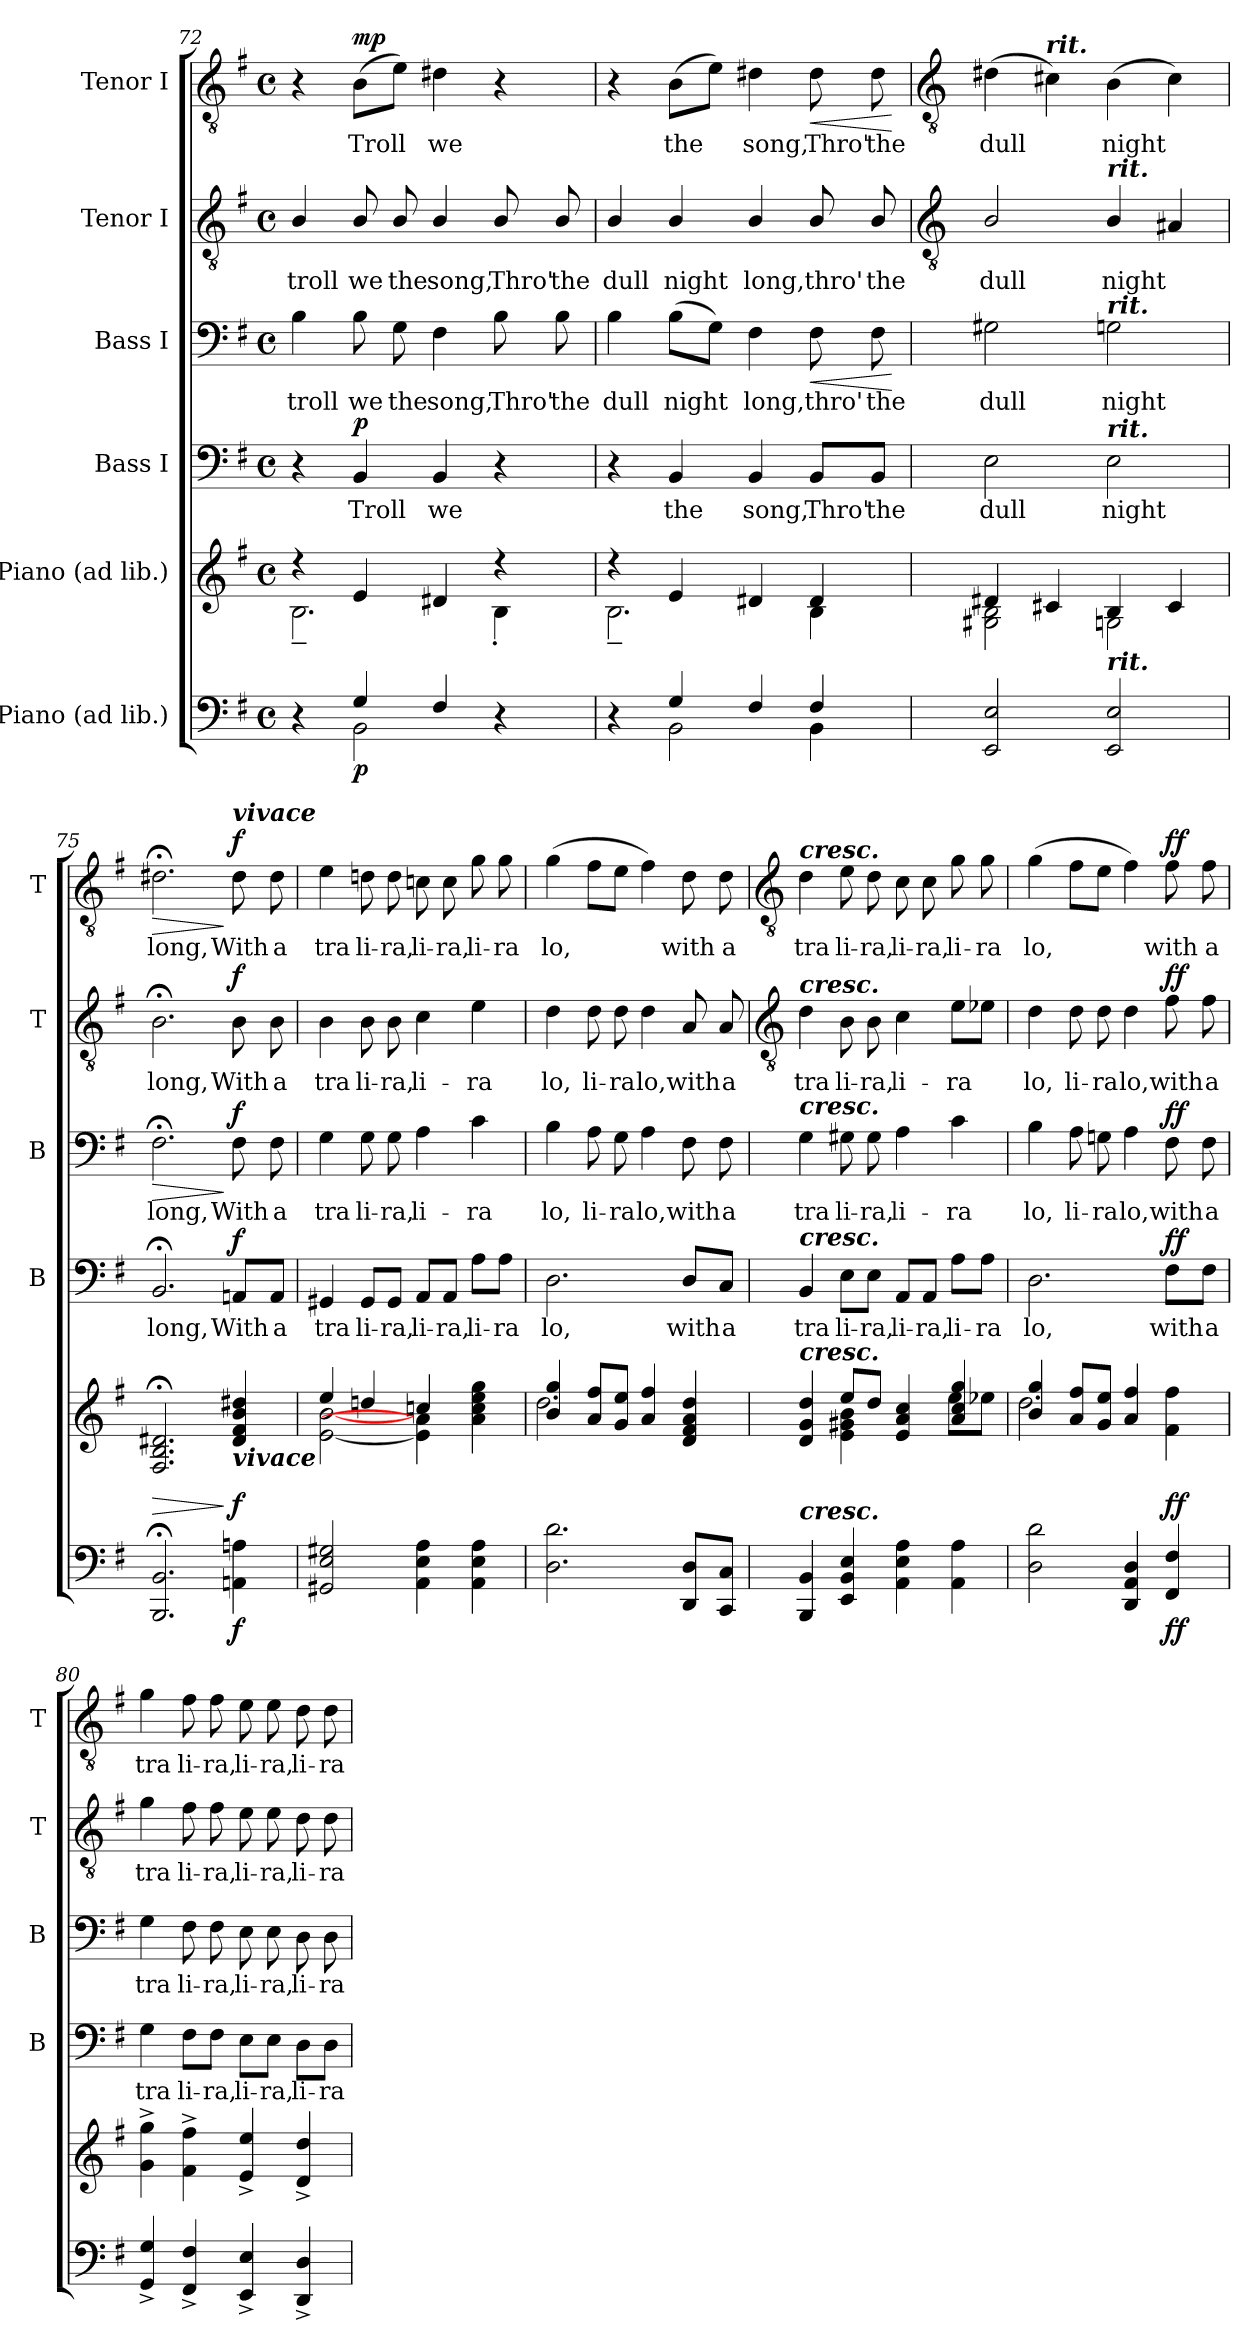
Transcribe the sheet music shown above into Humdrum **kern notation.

**kern	**dynam	**kern	**dynam	**kern	**text	**dynam	**kern	**text	**dynam	**kern	**text	**dynam	**kern	**text	**dynam
*part6	*part6	*part5	*part5	*part4	*part4	*part4	*part3	*part3	*part3	*part2	*part2	*part2	*part1	*part1	*part1
*staff6	*staff6	*staff5	*staff5	*staff4	*staff4	*staff4	*staff3	*staff3	*staff3	*staff2	*staff2	*staff2	*staff1	*staff1	*staff1
*I"Piano (ad lib.)	*	*I"Piano (ad lib.)	*	*I"Bass I	*	*	*I"Bass I	*	*	*I"Tenor I	*	*	*I"Tenor I	*	*
*	*	*	*	*I'B	*	*	*I'B	*	*	*I'T	*	*	*I'T	*	*
*clefF4	*	*clefG2	*	*clefF4	*	*	*clefF4	*	*	*clefGv2	*	*	*clefGv2	*	*
*k[f#]	*	*k[f#]	*	*k[f#]	*	*	*k[f#]	*	*	*k[f#]	*	*	*k[f#]	*	*
*G:	*	*G:	*	*G:	*	*	*G:	*	*	*G:	*	*	*G:	*	*
*M4/4	*	*M4/4	*	*M4/4	*	*	*M4/4	*	*	*M4/4	*	*	*M4/4	*	*
*met(c)	*	*met(c)	*	*met(c)	*	*	*met(c)	*	*	*met(c)	*	*	*met(c)	*	*
=72	=72	=72	=72	=72	=72	=72	=72	=72	=72	=72	=72	=72	=72	=72	=72
*^	*	*^	*	*	*	*	*	*	*	*	*	*	*	*	*
!	!	!	!	!	!	!	!	!	!	!LO:LY:b	!	!	!LO:LY:b	!	!	!	!
4ryy	4r	.	4r	2.B~\	.	4r	.	.	4B	troll	.	4B/	troll	.	4r	.	.
!	!	!LO:DY:b	!	!	!	!	!LO:LY:b	!LO:DY:b	!	!LO:LY:b	!	!	!LO:LY:b	!	!	!LO:LY:b	!LO:DY:b
4G/	2BB\	p	4e	.	.	4BB	Troll	p	8B	we	.	8B/	we	.	(>8BL	Troll	mp
!	!	!	!	!	!	!	!	!	!	!LO:LY:b	!	!	!LO:LY:b	!	!	!	!
.	.	.	.	.	.	.	.	.	8G	the	.	8B/	the	.	8eJ)	.	.
!	!	!	!	!	!	!	!LO:LY:b	!	!	!LO:LY:b	!	!	!LO:LY:b	!	!	!LO:LY:b	!
4F#/	.	.	4d#X	.	.	4BB	we	.	4F#	song,	.	4B/	song,	.	4d#X	we	.
!	!	!	!	!	!	!	!	!	!	!LO:LY:b	!	!	!LO:LY:b	!	!	!	!
4ryy	4r	.	4r	4B'\	.	4r	.	.	8B	Thro'	.	8B/	Thro'	.	4r	.	.
!	!	!	!	!	!	!	!	!	!	!LO:LY:b	!	!	!LO:LY:b	!	!	!	!
.	.	.	.	.	.	.	.	.	8B	the	.	8B/	the	.	.	.	.
=73	=73	=73	=73	=73	=73	=73	=73	=73	=73	=73	=73	=73	=73	=73	=73	=73	=73
!	!	!	!	!	!	!	!	!	!	!LO:LY:b	!	!	!LO:LY:b	!	!	!	!
4ryy	4r	.	4r	2.B~\	.	4r	.	.	4B	dull	.	4B/	dull	.	4r	.	.
!	!	!	!	!	!	!	!LO:LY:b	!	!	!LO:LY:b	!	!	!LO:LY:b	!	!	!LO:LY:b	!
4G/	2BB\	.	4e	.	.	4BB	the	.	(>8BL	night	.	4B/	night	.	(>8BL	the	.
.	.	.	.	.	.	.	.	.	8GJ)	.	.	.	.	.	8eJ)	.	.
!	!	!	!	!	!	!	!LO:LY:b	!	!	!LO:LY:b	!	!	!LO:LY:b	!	!	!LO:LY:b	!
4F#/	.	.	4d#X	.	.	4BB	song,	.	4F#	long,	.	4B/	long,	.	4d#X	song,	.
!	!	!	!	!	!	!	!LO:LY:b	!	!	!LO:LY:b	!LO:HP:b	!	!LO:LY:b	!	!	!LO:LY:b	!LO:HP:b
4F#/	4BB\	.	4d#	4B\	.	8BB/L	Thro'	.	8F#	thro'	<	8B/	thro'	.	8d#	Thro'	<
!	!	!	!	!	!	!	!LO:LY:b	!	!	!LO:LY:b	!	!	!LO:LY:b	!	!	!LO:LY:b	!
.	.	.	.	.	.	8BB/J	the	.	8F#	the	.	8B/	the	.	8d#	the	.
*v	*v	*	*	*	*	*	*	*	*	*	*	*	*	*	*	*	*
*	*	*v	*v	*	*	*	*	*	*	*	*	*	*	*	*	*
.	.	.	.	.	.	.	.	.	[	.	.	.	.	.	[
!!LO:LB:g=z
=74	=74	=74	=74	=74	=74	=74	=74	=74	=74	=74	=74	=74	=74	=74	=74
*	*	*	*	*	*	*	*	*	*	*clefGv2	*	*	*clefGv2	*	*
*	*	*^	*	*	*	*	*	*	*	*	*	*	*	*	*
!	!	!	!	!	!	!LO:LY:b	!	!	!LO:LY:b	!	!	!LO:LY:b	!	!	!LO:LY:b	!
2EE/ 2E/	.	4d#X	2G#X\ 2B\	.	2E	dull	.	2G#X	dull	.	2B/	dull	.	(>4d#X	dull	.
!	!	!	!	!	!	!	!	!	!	!	!	!	!	!LO:TX:a:Bi:t=rit.	!	!
.	.	4c#X	.	.	.	.	.	.	.	.	.	.	.	4c#X)	.	.
!	!	!	!	!	!	!	!	!	!	!	!LO:TX:a:Bi:t=rit.	!	!	!	!	!
!	!	!	!	!	!	!	!	!LO:TX:a:Bi:t=rit.	!	!	!	!	!	!	!	!
!	!	!	!	!	!LO:TX:a:Bi:t=rit.	!	!	!	!	!	!	!	!	!	!	!
!LO:TX:a:Bi:t=rit.	!	!	!	!	!	!	!	!	!	!	!	!	!	!	!	!
!	!	!	!	!	!	!LO:LY:b	!	!	!LO:LY:b	!	!	!LO:LY:b	!	!	!LO:LY:b	!
2EE/ 2E/	.	4B	2Gn\	.	2E	night	.	2Gn	night	.	4B/	night	.	(>4B	night	.
.	.	4c#	.	.	.	.	.	.	.	.	4A#X	.	.	4c#)	.	.
=75	=75	=75	=75	=75	=75	=75	=75	=75	=75	=75	=75	=75	=75	=75	=75	=75
!	!	!	!	!LO:HP:b	!	!LO:LY:b	!	!	!LO:LY:b	!LO:HP:b	!	!LO:LY:b	!	!	!LO:LY:b	!LO:HP:b
2.BBB/; 2.BB/;	.	2.F#;< 2.B;< 2.d#X;<	1ryy	>	2.BB;<	long,	.	2.F#;<	long,	>	2.B;<	long,	.	2.d#X;<	long,	>
!	!	!	!	!	!	!	!	!	!	!	!	!	!	!LO:TX:a:Bi:t=vivace	!	!
!	!	!LO:TX:b:Bi:t=vivace	!	!	!	!	!	!	!	!	!	!	!	!	!	!
!	!LO:DY:b	!	!	!LO:DY:n=1:b	!	!LO:LY:b	!LO:DY:b	!	!LO:LY:b	!LO:DY:n=1:b	!	!LO:LY:b	!LO:DY:b	!	!LO:LY:b	!LO:DY:n=1:b
4AAn\ 4An\	f	4d# 4f# 4b 4dd#X	.	] f	8AAn/L	With	f	8F#	With	] f	8B	With	f	8d#	With	] f
!	!	!	!	!	!	!LO:LY:b	!	!	!LO:LY:b	!	!	!LO:LY:b	!	!	!LO:LY:b	!
.	.	.	.	.	8AA/J	a	.	8F#	a	.	8B	a	.	8d#	a	.
=76	=76	=76	=76	=76	=76	=76	=76	=76	=76	=76	=76	=76	=76	=76	=76	=76
!	!	!	!	!	!	!LO:LY:b	!	!	!LO:LY:b	!	!	!LO:LY:b	!	!	!LO:LY:b	!
2GG#X 2E 2G#X	.	4ee/	[2e\ [2b\	.	4GG#X	tra	.	4G	tra	.	4B	tra	.	4e	tra	.
!	!	!	!	!	!	!LO:LY:b	!	!	!LO:LY:b	!	!	!LO:LY:b	!	!	!LO:LY:b	!
.	.	4ddn/	.	.	8GG#/L	li-	.	8G	li-	.	8B	li-	.	8dn	li-	.
!	!	!	!	!	!	!LO:LY:b	!	!	!LO:LY:b	!	!	!LO:LY:b	!	!	!LO:LY:b	!
.	.	.	.	.	8GG#/J	-ra,	.	8G	-ra,	.	8B	-ra,	.	8d	-ra,	.
!	!	!	!	!	!	!LO:LY:b	!	!	!LO:LY:b	!	!	!LO:LY:b	!	!	!LO:LY:b	!
4AA 4E 4A	.	4ccn/	4e\] 4a\]	.	8AA/L	li-	.	4A	li-	.	4c	li-	.	8cn	li-	.
!	!	!	!	!	!	!LO:LY:b	!	!	!	!	!	!	!	!	!LO:LY:b	!
.	.	.	.	.	8AA/J	-ra,	.	.	.	.	.	.	.	8c	-ra,	.
!	!	!	!	!	!	!LO:LY:b	!	!	!LO:LY:b	!	!	!LO:LY:b	!	!	!LO:LY:b	!
4AA 4E 4A	.	4a\ 4cc\ 4ee\ 4gg\	4ryy	.	8A\L	li-	.	4c	-ra	.	4e	-ra	.	8g	li-	.
!	!	!	!	!	!	!LO:LY:b	!	!	!	!	!	!	!	!	!LO:LY:b	!
.	.	.	.	.	8A\J	-ra	.	.	.	.	.	.	.	8g	-ra	.
=77	=77	=77	=77	=77	=77	=77	=77	=77	=77	=77	=77	=77	=77	=77	=77	=77
!	!	!	!	!	!	!LO:LY:b	!	!	!LO:LY:b	!	!	!LO:LY:b	!	!	!LO:LY:b	!
2.D 2.d	.	4b/ 4gg/	2.dd\	.	2.D	lo,	.	4B	lo,	.	4d	lo,	.	(>4g	lo,	.
!	!	!	!	!	!	!	!	!	!LO:LY:b	!	!	!LO:LY:b	!	!	!	!
.	.	8a/ 8ff#/L	.	.	.	.	.	8A	li-	.	8d	li-	.	8f#L	.	.
!	!	!	!	!	!	!	!	!	!LO:LY:b	!	!	!LO:LY:b	!	!	!	!
.	.	8g/ 8ee/J	.	.	.	.	.	8G	-ra	.	8d	-ra	.	8eJ	.	.
!	!	!	!	!	!	!	!	!	!LO:LY:b	!	!	!LO:LY:b	!	!	!	!
.	.	4a/ 4ff#/	.	.	.	.	.	4A	lo,	.	4d	lo,	.	4f#)	.	.
!	!	!	!	!	!	!LO:LY:b	!	!	!LO:LY:b	!	!	!LO:LY:b	!	!	!LO:LY:b	!
8DD 8DL	.	4d 4f# 4a 4dd	4ryy	.	8D/L	with	.	8F#	with	.	8A	with	.	8d	with	.
!	!	!	!	!	!	!LO:LY:b	!	!	!LO:LY:b	!	!	!LO:LY:b	!	!	!LO:LY:b	!
8CC 8CJ	.	.	.	.	8C/J	a	.	8F#	a	.	8A	a	.	8d	a	.
!!LO:LB:g=z
=78	=78	=78	=78	=78	=78	=78	=78	=78	=78	=78	=78	=78	=78	=78	=78	=78
*	*	*	*	*	*	*	*	*	*	*	*clefGv2	*	*	*clefGv2	*	*
!	!	!	!	!	!	!	!	!	!	!	!	!	!	!LO:TX:a:Bi:t=cresc.	!	!
!	!	!	!	!	!	!	!	!	!	!	!LO:TX:a:Bi:t=cresc.	!	!	!	!	!
!	!	!	!	!	!	!	!	!LO:TX:a:Bi:t=cresc.	!	!	!	!	!	!	!	!
!	!	!	!	!	!LO:TX:a:Bi:t=cresc.	!	!	!	!	!	!	!	!	!	!	!
!	!	!LO:TX:a:Bi:t=cresc.	!	!	!	!	!	!	!	!	!	!	!	!	!	!
!LO:TX:a:Bi:t=cresc.	!	!	!	!	!	!	!	!	!	!	!	!	!	!	!	!
!	!	!	!	!	!	!LO:LY:b	!	!	!LO:LY:b	!	!	!LO:LY:b	!	!	!LO:LY:b	!
4BBB 4BB	.	4d 4g 4dd	4ryy	.	4BB	tra	.	4G	tra	.	4d	tra	.	4d	tra	.
!	!	!	!	!	!	!LO:LY:b	!	!	!LO:LY:b	!	!	!LO:LY:b	!	!	!LO:LY:b	!
4EE 4BB 4E	.	8ee/L	4e\ 4g#X\ 4b\	.	8E\L	li-	.	8G#X	li-	.	8B	li-	.	8e	li-	.
!	!	!	!	!	!	!LO:LY:b	!	!	!LO:LY:b	!	!	!LO:LY:b	!	!	!LO:LY:b	!
.	.	8dd/J	.	.	8E\J	-ra,	.	8G#	-ra,	.	8B	-ra,	.	8d	-ra,	.
!	!	!	!	!	!	!LO:LY:b	!	!	!LO:LY:b	!	!	!LO:LY:b	!	!	!LO:LY:b	!
4AA 4E 4A	.	4e 4a 4cc	4ryy	.	8AA/L	li-	.	4A	li-	.	4c	li-	.	8c	li-	.
!	!	!	!	!	!	!LO:LY:b	!	!	!	!	!	!	!	!	!LO:LY:b	!
.	.	.	.	.	8AA/J	-ra,	.	.	.	.	.	.	.	8c	-ra,	.
!	!	!	!	!	!	!LO:LY:b	!	!	!LO:LY:b	!	!	!LO:LY:b	!	!	!LO:LY:b	!
4AA 4A	.	4a/ 4cc/ 4gg/	8ee\L	.	8A\L	li-	.	4c	-ra	.	8eL	-ra	.	8g	li-	.
!	!	!	!	!	!	!LO:LY:b	!	!	!	!	!	!	!	!	!LO:LY:b	!
.	.	.	8ee-X\J	.	8A\J	-ra	.	.	.	.	8e-XJ	.	.	8g	-ra	.
=79	=79	=79	=79	=79	=79	=79	=79	=79	=79	=79	=79	=79	=79	=79	=79	=79
!	!	!	!	!	!	!LO:LY:b	!	!	!LO:LY:b	!	!	!LO:LY:b	!	!	!LO:LY:b	!
2D 2d	.	4b/ 4gg/	2.dd\	.	2.D	lo,	.	4B	lo,	.	4d	lo,	.	(>4g	lo,	.
!	!	!	!	!	!	!	!	!	!LO:LY:b	!	!	!LO:LY:b	!	!	!	!
.	.	8a/ 8ff#/L	.	.	.	.	.	8A	li-	.	8d	li-	.	8f#L	.	.
!	!	!	!	!	!	!	!	!	!LO:LY:b	!	!	!LO:LY:b	!	!	!	!
.	.	8g/ 8ee/J	.	.	.	.	.	8Gn	-ra	.	8d	-ra	.	8eJ	.	.
!	!	!	!	!	!	!	!	!	!LO:LY:b	!	!	!LO:LY:b	!	!	!	!
4DD 4AA 4D	.	4a/ 4ff#/	.	.	.	.	.	4A	lo,	.	4d	lo,	.	4f#)	.	.
!	!LO:DY:b	!	!	!LO:DY:b	!	!LO:LY:b	!LO:DY:b	!	!LO:LY:b	!LO:DY:b	!	!LO:LY:b	!LO:DY:b	!	!LO:LY:b	!LO:DY:b
4FF# 4F#	ff	4f# 4ff#	4ryy	ff	8F#\L	with	ff	8F#	with	ff	8f#	with	ff	8f#	with	ff
!	!	!	!	!	!	!LO:LY:b	!	!	!LO:LY:b	!	!	!LO:LY:b	!	!	!LO:LY:b	!
.	.	.	.	.	8F#\J	a	.	8F#	a	.	8f#	a	.	8f#	a	.
=80	=80	=80	=80	=80	=80	=80	=80	=80	=80	=80	=80	=80	=80	=80	=80	=80
!	!	!	!	!	!	!LO:LY:b	!	!	!LO:LY:b	!	!	!LO:LY:b	!	!	!LO:LY:b	!
4GG^ 4G^	.	4g^ 4gg^	2ryy	.	4G	tra	.	4G	tra	.	4g	tra	.	4g	tra	.
!	!	!	!	!	!	!LO:LY:b	!	!	!LO:LY:b	!	!	!LO:LY:b	!	!	!LO:LY:b	!
4FF#^ 4F#^	.	4f#^ 4ff#^	.	.	8F#\L	li-	.	8F#	li-	.	8f#	li-	.	8f#	li-	.
!	!	!	!	!	!	!LO:LY:b	!	!	!LO:LY:b	!	!	!LO:LY:b	!	!	!LO:LY:b	!
.	.	.	.	.	8F#\J	-ra,	.	8F#	-ra,	.	8f#	-ra,	.	8f#	-ra,	.
!	!	!	!	!	!	!LO:LY:b	!	!	!LO:LY:b	!	!	!LO:LY:b	!	!	!LO:LY:b	!
4EE^ 4E^	.	4e^ 4ee^	8ryy	.	8E\L	li-	.	8E	li-	.	8e	li-	.	8e	li-	.
!	!	!	!	!	!	!LO:LY:b	!	!	!LO:LY:b	!	!	!LO:LY:b	!	!	!LO:LY:b	!
.	.	.	4.ryy	.	8E\J	-ra,	.	8E	-ra,	.	8e	-ra,	.	8e	-ra,	.
!	!	!	!	!	!	!LO:LY:b	!	!	!LO:LY:b	!	!	!LO:LY:b	!	!	!LO:LY:b	!
4DD^ 4D^	.	4d^ 4dd^	.	.	8D\L	li-	.	8D	li-	.	8d	li-	.	8d	li-	.
!	!	!	!	!	!	!LO:LY:b	!	!	!LO:LY:b	!	!	!LO:LY:b	!	!	!LO:LY:b	!
.	.	.	.	.	8D\J	-ra	.	8D	-ra	.	8d	-ra	.	8d	-ra	.
*	*	*v	*v	*	*	*	*	*	*	*	*	*	*	*	*	*
=	=	=	=	=	=	=	=	=	=	=	=	=	=	=	=
*-	*-	*-	*-	*-	*-	*-	*-	*-	*-	*-	*-	*-	*-	*-	*-
